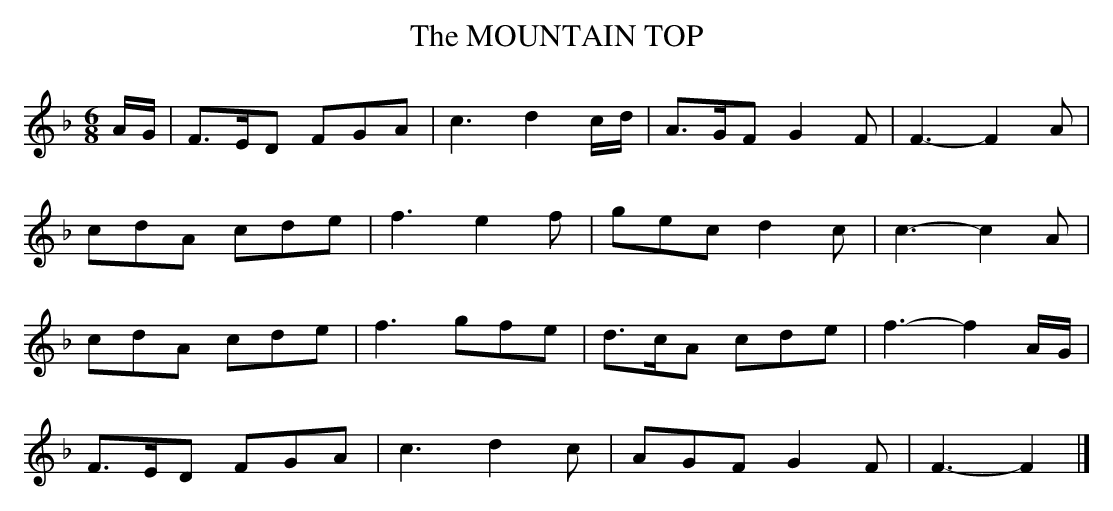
X:1
T:MOUNTAIN TOP, The
Y:"with spirit"
M:6/8
L:1/8
K:F
A/G/|F>ED FGA|c3 d2c/d/|A>GF G2F|F3-F2A|
cdA cde|f3 e2f|gec d2c|c3-c2A|
cdA cde|f3 gfe|d>cA cde|f3-f2A/G/|
F>ED FGA|c3 d2c|AGF G2F|F3-F2|]
